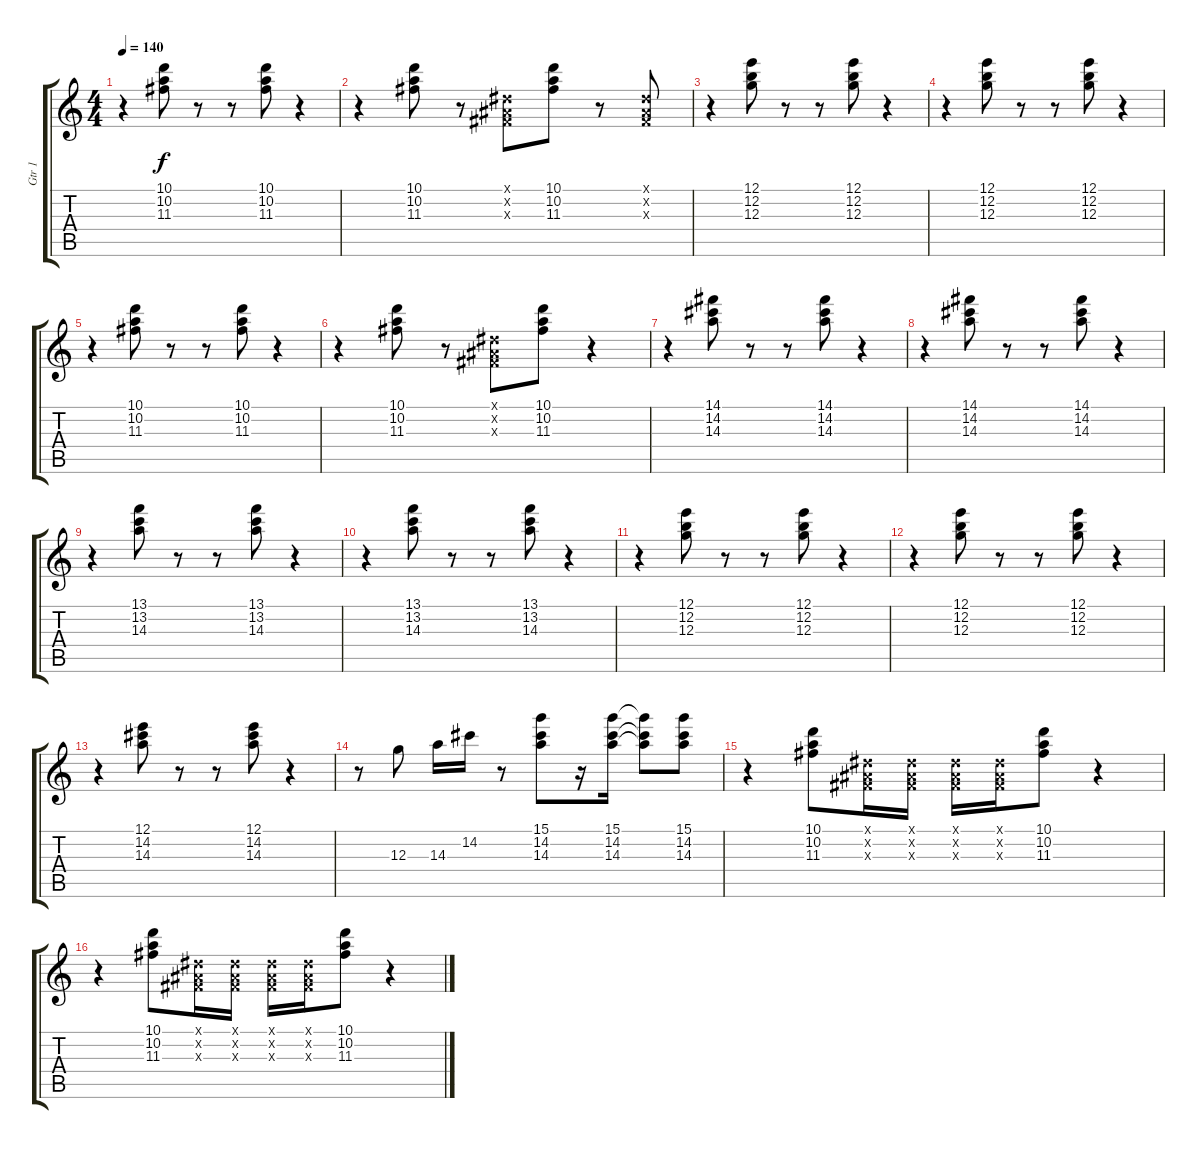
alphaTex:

\track ("Gtr 1" "Gtr 1") {instrument distortionguitar}
\staff {score tabs}
\tuning (E4 B3 G3 D3 A2 E2) {hide}
\ts (4 4)
\tempo 140
\clef g2
\ks c
r.4{dy f} (10.1 10.2 11.3).8 r.8 r.8 (10.1 10.2 11.3).8 r.4 |
r.4 (10.1 10.2 11.3).8 r.8 (-1.1{x} -1.2{x} -1.3{x}).8 (10.1 10.2 11.3).8 r.8 (-1.1{x} -1.2{x} -1.3{x}).8 |
r.4 (12.1 12.2 12.3).8 r.8 r.8 (12.1 12.2 12.3).8 r.4 |
r.4 (12.1 12.2 12.3).8 r.8 r.8 (12.1 12.2 12.3).8 r.4 |
r.4 (10.1 10.2 11.3).8 r.8 r.8 (10.1 10.2 11.3).8 r.4 |
r.4 (10.1 10.2 11.3).8 r.8 (-1.1{x} -1.2{x} -1.3{x}).8 (10.1 10.2 11.3).8 r.4 |
r.4 (14.1 14.2 14.3).8 r.8 r.8 (14.1 14.2 14.3).8 r.4 |
r.4 (14.1 14.2 14.3).8 r.8 r.8 (14.1 14.2 14.3).8 r.4 |
r.4 (13.1 13.2 14.3).8 r.8 r.8 (13.1 13.2 14.3).8 r.4 |
r.4 (13.1 13.2 14.3).8 r.8 r.8 (13.1 13.2 14.3).8 r.4 |
r.4 (12.1 12.2 12.3).8 r.8 r.8 (12.1 12.2 12.3).8 r.4 |
r.4 (12.1 12.2 12.3).8 r.8 r.8 (12.1 12.2 12.3).8 r.4 |
r.4 (12.1 14.2 14.3).8 r.8 r.8 (12.1 14.2 14.3).8 r.4 |
r.8 12.3.8 14.3.16 14.2.16 r.8 (15.1 14.2 14.3).8 r.16 (15.1 14.2 14.3).16 (15.1{t} 14.2{t} 14.3{t}).8 (15.1 14.2 14.3).8 |
r.4 (10.1 10.2 11.3).8 (-1.1{x} -1.2{x} -1.3{x}).16 (-1.1{x} -1.2{x} -1.3{x}).16 (-1.1{x} -1.2{x} -1.3{x}).16 (-1.1{x} -1.2{x} -1.3{x}).16 (10.1 10.2 11.3).8 r.4 |
r.4 (10.1 10.2 11.3).8 (-1.1{x} -1.2{x} -1.3{x}).16 (-1.1{x} -1.2{x} -1.3{x}).16 (-1.1{x} -1.2{x} -1.3{x}).16 (-1.1{x} -1.2{x} -1.3{x}).16 (10.1 10.2 11.3).8 r.4
